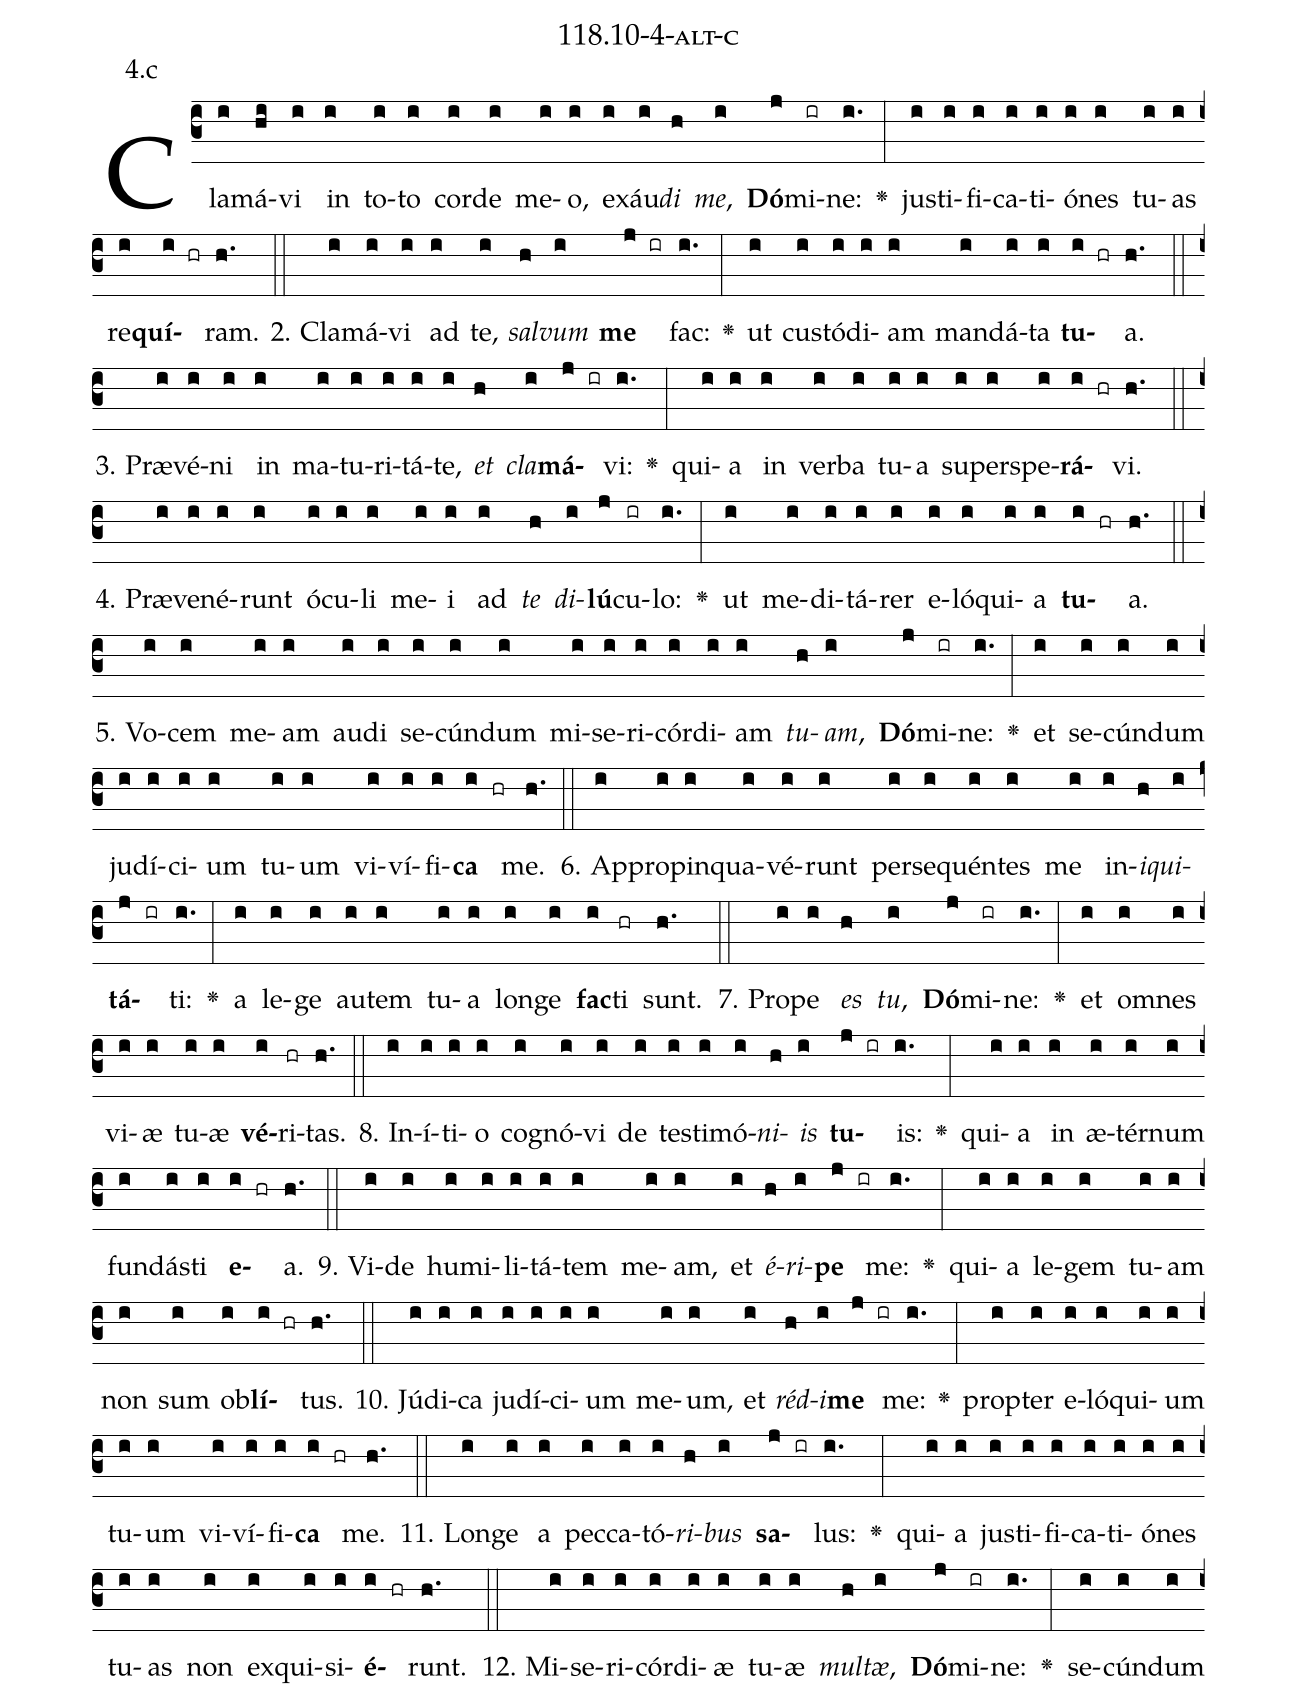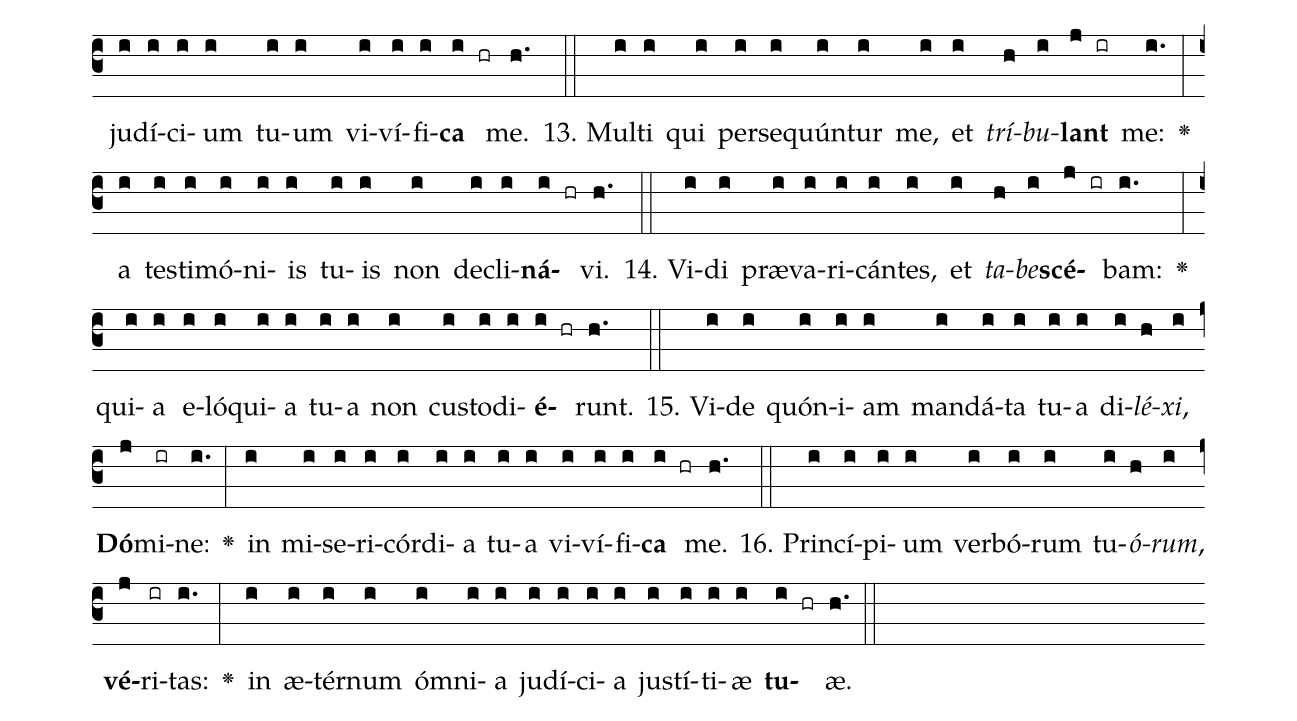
name: 118.10-4-alt-c;
annotation: 4.c;
%%
(c3)Cla(i)má(hi)vi(i) in(i) to(i)to(i) cor(i)de(i) me(i)o,(i) ex(i)áu(i)<i>di</i>(h) <i>me</i>,(i) <b>Dó</b>(j)mi(ir)ne:(i.) <v>\greheightstar</v>(:) jus(i)ti(i)fi(i)ca(i)ti(i)ó(i)nes(i) tu(i)as(i) re(i)<b>quí</b>(i hr)ram.(h.) (::)
2. Cla(i)má(i)vi(i) ad(i) te,(i) <i>sal</i>(h)<i>vum</i>(i) <b>me</b>(j ir) fac:(i.) <v>\greheightstar</v>(:) ut(i) cus(i)tó(i)di(i)am(i) man(i)dá(i)ta(i) <b>tu</b>(i hr)a.(h.) (::)
3. Præ(i)vé(i)ni(i) in(i) ma(i)tu(i)ri(i)tá(i)te,(i) <i>et</i>(h) <i>cla</i>(i)<b>má</b>(j ir)vi:(i.) <v>\greheightstar</v>(:) qui(i)a(i) in(i) ver(i)ba(i) tu(i)a(i) su(i)per(i)spe(i)<b>rá</b>(i hr)vi.(h.) (::)
4. Præ(i)ve(i)né(i)runt(i) ó(i)cu(i)li(i) me(i)i(i) ad(i) <i>te</i>(h) <i>di</i>(i)<b>lú</b>(j)cu(ir)lo:(i.) <v>\greheightstar</v>(:) ut(i) me(i)di(i)tá(i)rer(i) e(i)ló(i)qui(i)a(i) <b>tu</b>(i hr)a.(h.) (::)
5. Vo(i)cem(i) me(i)am(i) au(i)di(i) se(i)cún(i)dum(i) mi(i)se(i)ri(i)cór(i)di(i)am(i) <i>tu</i>(h)<i>am</i>,(i) <b>Dó</b>(j)mi(ir)ne:(i.) <v>\greheightstar</v>(:) et(i) se(i)cún(i)dum(i) ju(i)dí(i)ci(i)um(i) tu(i)um(i) vi(i)ví(i)fi(i)<b>ca</b>(i hr) me.(h.) (::)
6. Ap(i)pro(i)pin(i)qua(i)vé(i)runt(i) per(i)se(i)quén(i)tes(i) me(i) in(i)<i>i</i>(h)<i>qui</i>(i)<b>tá</b>(j ir)ti:(i.) <v>\greheightstar</v>(:) a(i) le(i)ge(i) au(i)tem(i) tu(i)a(i) lon(i)ge(i) <b>fac</b>(i)ti(hr) sunt.(h.) (::)
7. Pro(i)pe(i) <i>es</i>(h) <i>tu</i>,(i) <b>Dó</b>(j)mi(ir)ne:(i.) <v>\greheightstar</v>(:) et(i) om(i)nes(i) vi(i)æ(i) tu(i)æ(i) <b>vé</b>(i)ri(hr)tas.(h.) (::)
8. In(i)í(i)ti(i)o(i) co(i)gnó(i)vi(i) de(i) tes(i)ti(i)mó(i)<i>ni</i>(h)<i>is</i>(i) <b>tu</b>(j ir)is:(i.) <v>\greheightstar</v>(:) qui(i)a(i) in(i) æ(i)tér(i)num(i) fun(i)dás(i)ti(i) <b>e</b>(i hr)a.(h.) (::)
9. Vi(i)de(i) hu(i)mi(i)li(i)tá(i)tem(i) me(i)am,(i) et(i) <i>é</i>(h)<i>ri</i>(i)<b>pe</b>(j ir) me:(i.) <v>\greheightstar</v>(:) qui(i)a(i) le(i)gem(i) tu(i)am(i) non(i) sum(i) ob(i)<b>lí</b>(i hr)tus.(h.) (::)
10. Jú(i)di(i)ca(i) ju(i)dí(i)ci(i)um(i) me(i)um,(i) et(i) <i>réd</i>(h)<i>i</i>(i)<b>me</b>(j ir) me:(i.) <v>\greheightstar</v>(:) prop(i)ter(i) e(i)ló(i)qui(i)um(i) tu(i)um(i) vi(i)ví(i)fi(i)<b>ca</b>(i hr) me.(h.) (::)
11. Lon(i)ge(i) a(i) pec(i)ca(i)tó(i)<i>ri</i>(h)<i>bus</i>(i) <b>sa</b>(j ir)lus:(i.) <v>\greheightstar</v>(:) qui(i)a(i) jus(i)ti(i)fi(i)ca(i)ti(i)ó(i)nes(i) tu(i)as(i) non(i) ex(i)qui(i)si(i)<b>é</b>(i hr)runt.(h.) (::)
12. Mi(i)se(i)ri(i)cór(i)di(i)æ(i) tu(i)æ(i) <i>mul</i>(h)<i>tæ</i>,(i) <b>Dó</b>(j)mi(ir)ne:(i.) <v>\greheightstar</v>(:) se(i)cún(i)dum(i) ju(i)dí(i)ci(i)um(i) tu(i)um(i) vi(i)ví(i)fi(i)<b>ca</b>(i hr) me.(h.) (::)
13. Mul(i)ti(i) qui(i) per(i)se(i)quún(i)tur(i) me,(i) et(i) <i>trí</i>(h)<i>bu</i>(i)<b>lant</b>(j ir) me:(i.) <v>\greheightstar</v>(:) a(i) tes(i)ti(i)mó(i)ni(i)is(i) tu(i)is(i) non(i) de(i)cli(i)<b>ná</b>(i hr)vi.(h.) (::)
14. Vi(i)di(i) præ(i)va(i)ri(i)cán(i)tes,(i) et(i) <i>ta</i>(h)<i>be</i>(i)<b>scé</b>(j ir)bam:(i.) <v>\greheightstar</v>(:) qui(i)a(i) e(i)ló(i)qui(i)a(i) tu(i)a(i) non(i) cus(i)to(i)di(i)<b>é</b>(i hr)runt.(h.) (::)
15. Vi(i)de(i) quón(i)i(i)am(i) man(i)dá(i)ta(i) tu(i)a(i) di(i)<i>lé</i>(h)<i>xi</i>,(i) <b>Dó</b>(j)mi(ir)ne:(i.) <v>\greheightstar</v>(:) in(i) mi(i)se(i)ri(i)cór(i)di(i)a(i) tu(i)a(i) vi(i)ví(i)fi(i)<b>ca</b>(i hr) me.(h.) (::)
16. Prin(i)cí(i)pi(i)um(i) ver(i)bó(i)rum(i) tu(i)<i>ó</i>(h)<i>rum</i>,(i) <b>vé</b>(j)ri(ir)tas:(i.) <v>\greheightstar</v>(:) in(i) æ(i)tér(i)num(i) óm(i)ni(i)a(i) ju(i)dí(i)ci(i)a(i) jus(i)tí(i)ti(i)æ(i) <b>tu</b>(i hr)æ.(h.) (::)
